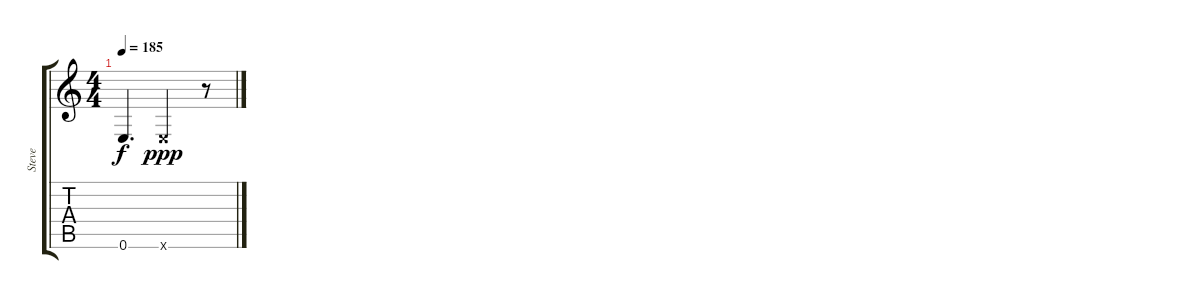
\track ("Steve" "Steve") {instrument electricbassfinger}
\staff {score tabs}
\tuning (E4 B3 G3 D3 A2 E2) {hide}
\ts (4 4)
\tempo 185
\clef g2
\ks c
0.6{t}.4{d dy f} 0.6{x}.2{dy ppp} r.8
